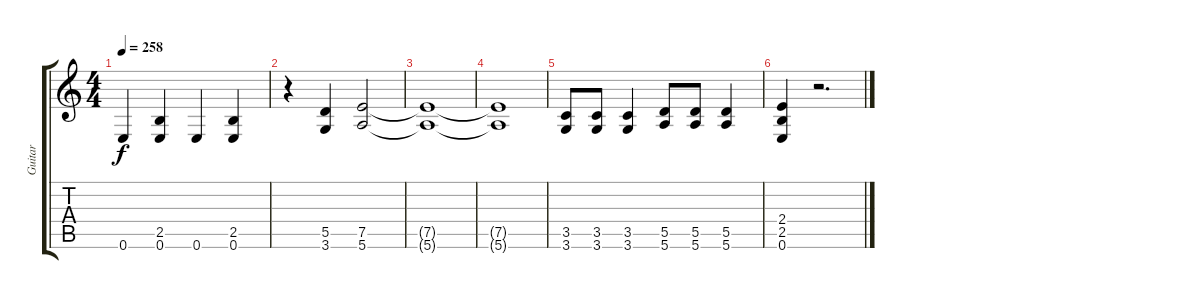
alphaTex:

\track ("Guitar" "Guitar") {instrument overdrivenguitar}
\staff {score tabs}
\tuning (E4 B3 G3 D3 A2 E2) {hide}
\ts (4 4)
\tempo 258
\clef g2
\ks c
0.6.4{dy f} (2.5 0.6).4 0.6.4 (2.5 0.6).4 |
r.4 (5.5 3.6).4 (7.5 5.6).2 |
(7.5{t} 5.6{t}).1 |
(7.5{t} 5.6{t}).1 |
(3.5 3.6).8 (3.5 3.6).8 (3.5 3.6).4 (5.5 5.6).8 (5.5 5.6).8 (5.5 5.6).4 |
(2.4 2.5 0.6).4 r.2{d}
